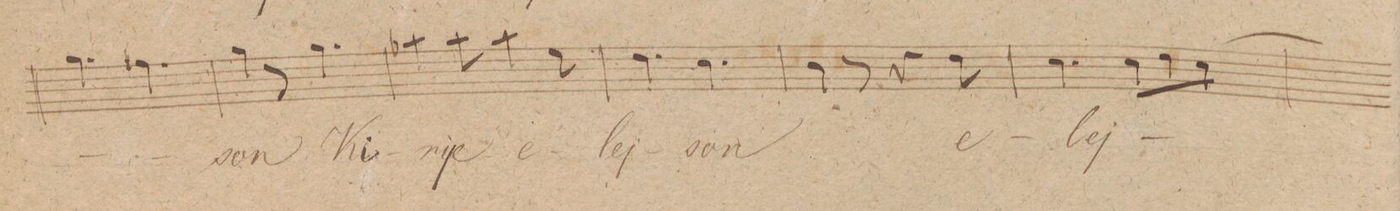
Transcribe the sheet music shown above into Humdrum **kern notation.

**kern	**text	**dynam
*I"Alto	*	*
*clefC3	*	*
*k[]	*	*
*M6/8	*	*
4.a\	.	.
4.g#X\	.	.
=146	=146	=146
4a\	-son	.
8r	.	.
4.a\	Ki-	.
=147	=147	=147
4b-X\	-rije	.
8b-\	.	.
4b-\	e-	.
8f\	.	.
=148	=148	=148
4.e\	-lej-	.
4.d\	-son	.
=149	=149	=149
4c\	.	.
8r	.	.
4r	.	.
8e\	e-	.
=150	=150	=150
4.d\	-lej-	.
8d\L	.	.
8e\	.	.
[8d\J	.	.
=151	=151	=151
*-	*-	*-
